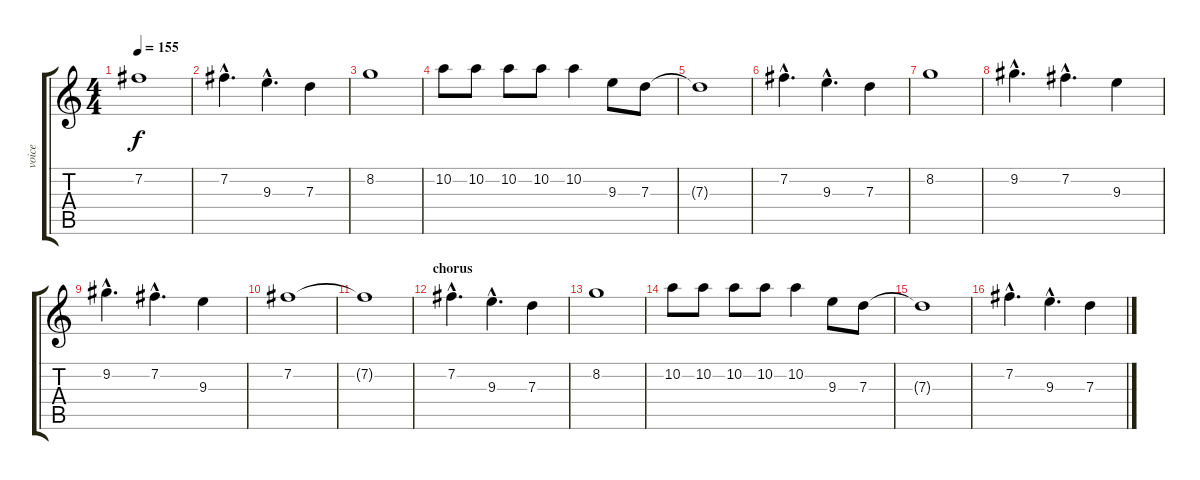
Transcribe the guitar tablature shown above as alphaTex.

\track ("voice" "voice") {instrument rockorgan}
\staff {score tabs}
\tuning (E5 B4 G4 D4 A3 E3) {hide}
\ts (4 4)
\tempo 155
\clef g2
\ks c
7.2{t}.1{dy f} |
7.2{hac}.4{d} 9.3{hac}.4{d} 7.3.4 |
8.2.1 |
10.2.8 10.2.8 10.2.8 10.2.8 10.2.4 9.3.8 7.3.8 |
7.3{t}.1 |
7.2{hac}.4{d} 9.3{hac}.4{d} 7.3.4 |
8.2.1 |
9.2{hac}.4{d} 7.2{hac}.4{d} 9.3.4 |
9.2{hac}.4{d} 7.2{hac}.4{d} 9.3.4 |
7.2.1 |
7.2{t}.1 |
\section ("" "chorus")
7.2{hac}.4{d} 9.3{hac}.4{d} 7.3.4 |
8.2.1 |
10.2.8 10.2.8 10.2.8 10.2.8 10.2.4 9.3.8 7.3.8 |
7.3{t}.1 |
7.2{hac}.4{d} 9.3{hac}.4{d} 7.3.4
